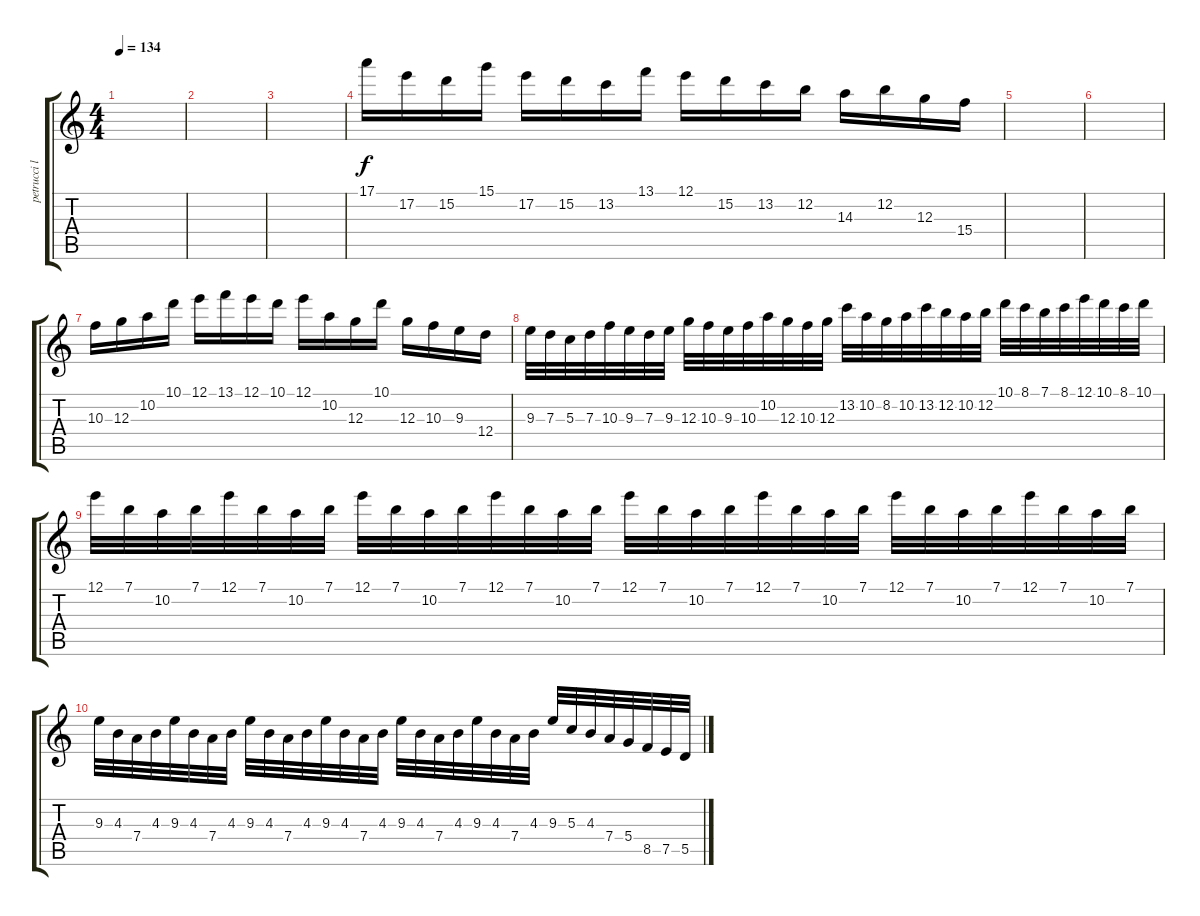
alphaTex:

\track ("petrucci lead harmony" "petrucci l") {instrument overdrivenguitar}
\staff {score tabs}
\tuning (E4 B3 G3 D3 A2 E2) {hide}
\ts (4 4)
\tempo 134
\clef g2
\ks c
|
|
|
17.1.16 17.2.16 15.2.16 15.1.16 17.2.16 15.2.16 13.2.16 13.1.16 12.1.16 15.2.16 13.2.16 12.2.16 14.3.16 12.2.16 12.3.16 15.4.16 |
|
|
10.3.16 12.3.16 10.2.16 10.1.16 12.1.16 13.1.16 12.1.16 10.1.16 12.1.16 10.2.16 12.3.16 10.1.16 12.3.16 10.3.16 9.3.16 12.4.16 |
9.3.32 7.3.32 5.3.32 7.3.32 10.3.32 9.3.32 7.3.32 9.3.32 12.3.32 10.3.32 9.3.32 10.3.32 10.2.32 12.3.32 10.3.32 12.3.32 13.2.32 10.2.32 8.2.32 10.2.32 13.2.32 12.2.32 10.2.32 12.2.32 10.1.32 8.1.32 7.1.32 8.1.32 12.1.32 10.1.32 8.1.32 10.1.32 |
12.1.32 7.1.32 10.2.32 7.1.32 12.1.32 7.1.32 10.2.32 7.1.32 12.1.32 7.1.32 10.2.32 7.1.32 12.1.32 7.1.32 10.2.32 7.1.32 12.1.32 7.1.32 10.2.32 7.1.32 12.1.32 7.1.32 10.2.32 7.1.32 12.1.32 7.1.32 10.2.32 7.1.32 12.1.32 7.1.32 10.2.32 7.1.32 |
9.3.32 4.3.32 7.4.32 4.3.32 9.3.32 4.3.32 7.4.32 4.3.32 9.3.32 4.3.32 7.4.32 4.3.32 9.3.32 4.3.32 7.4.32 4.3.32 9.3.32 4.3.32 7.4.32 4.3.32 9.3.32 4.3.32 7.4.32 4.3.32 9.3.32 5.3.32 4.3.32 7.4.32 5.4.32 8.5.32 7.5.32 5.5.32
